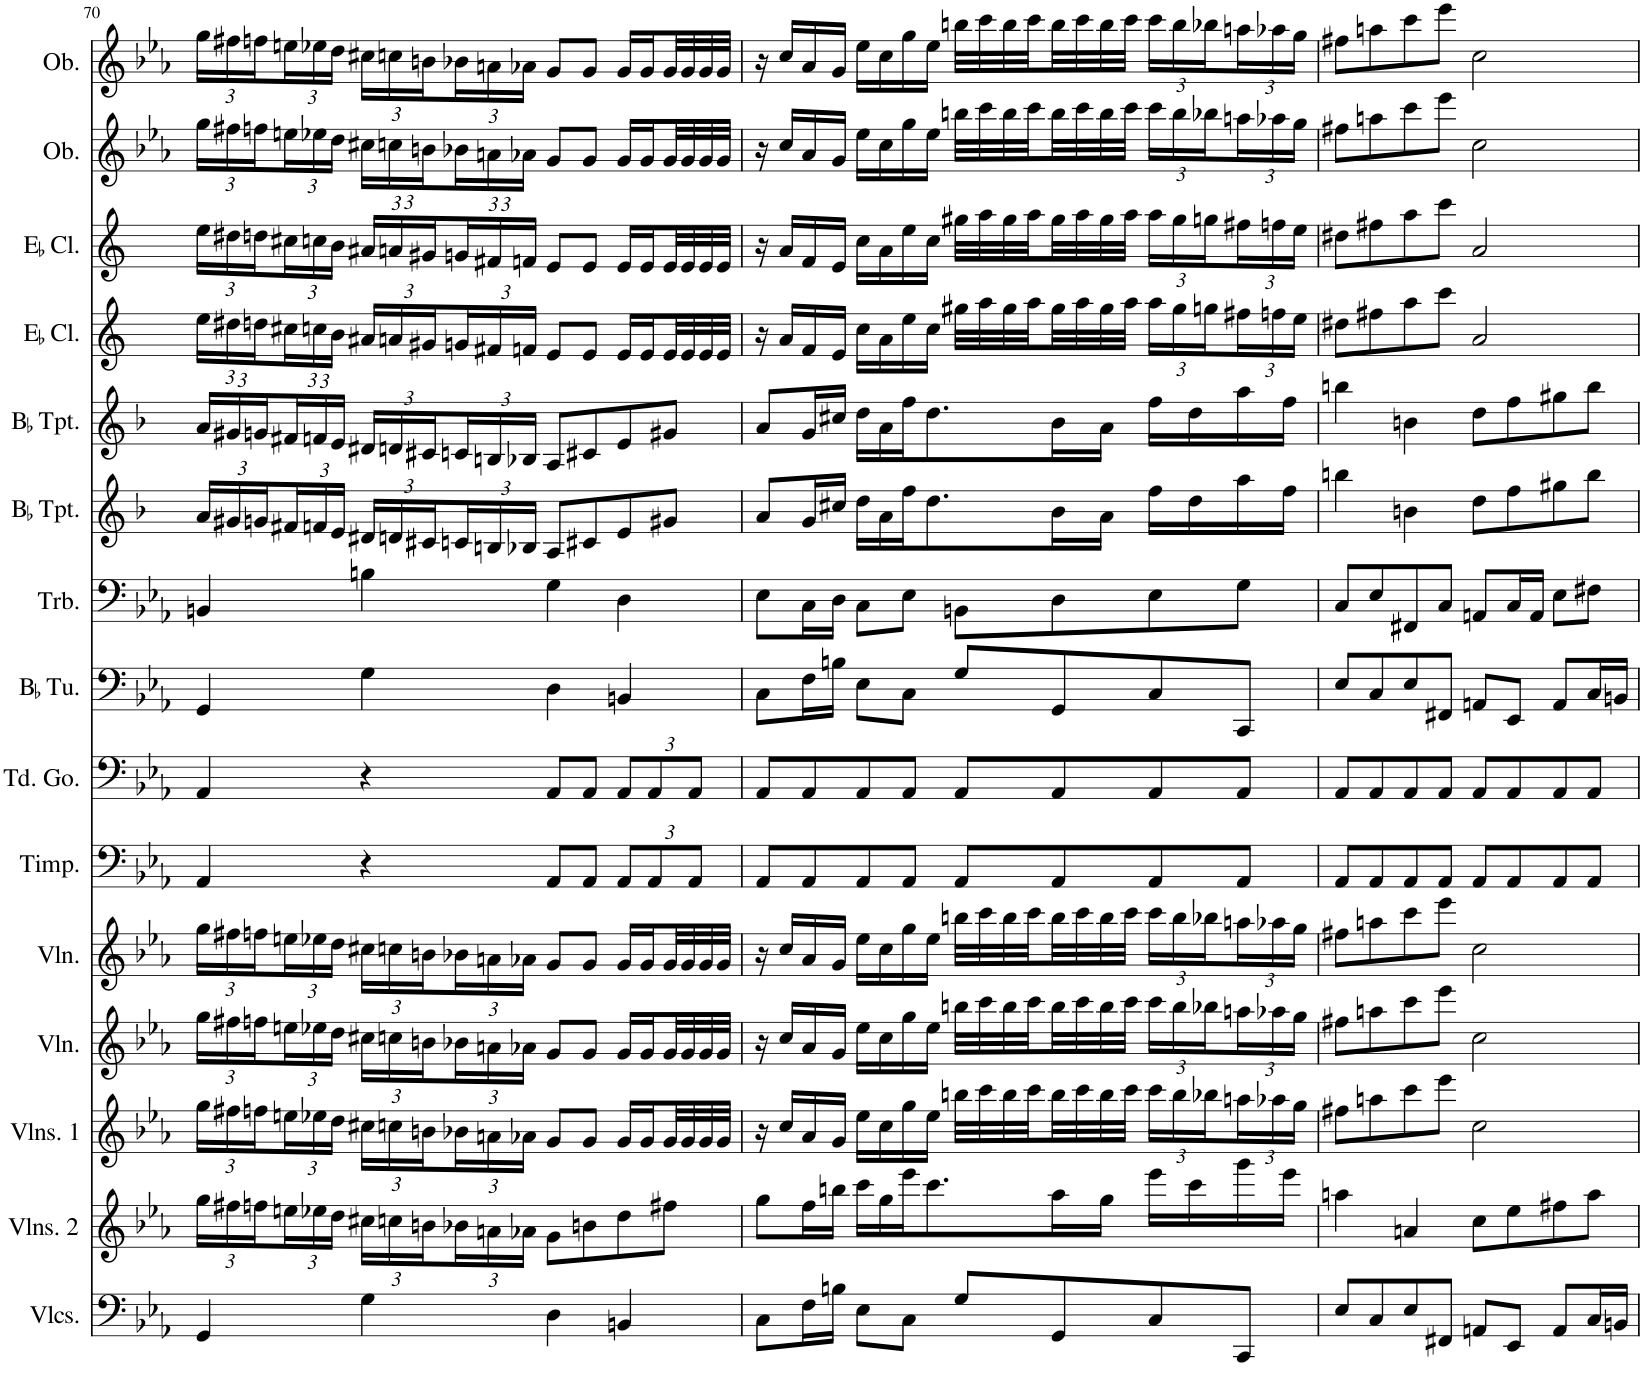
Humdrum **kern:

**kern	**kern	**kern	**kern	**kern	**kern	**kern	**kern	**kern	**kern	**kern	**kern	**kern	**kern	**kern
*part15	*part14	*part13	*part12	*part11	*part10	*part9	*part8	*part7	*part6	*part5	*part4	*part3	*part2	*part1
*staff15	*staff14	*staff13	*staff12	*staff11	*staff10	*staff9	*staff8	*staff7	*staff6	*staff5	*staff4	*staff3	*staff2	*staff1
*I"Violoncellos	*I"Violins 2	*I"Violins 1	*I"Violin	*I"Violin	*I"Timpani	*I"Tuned Gongs	*I"BaccidentalFlat Tuba	*I"Trombone	*I"BaccidentalFlat Trumpet	*I"BaccidentalFlat Trumpet	*I"EaccidentalFlat Clarinet	*I"EaccidentalFlat Clarinet	*I"Oboe	*I"Oboe
*I'Vlcs.	*I'Vlns. 2	*I'Vlns. 1	*I'Vln.	*I'Vln.	*I'Timp.	*I'Td. Go.	*I'BaccidentalFlat Tu.	*I'Trb.	*I'BaccidentalFlat Tpt.	*I'BaccidentalFlat Tpt.	*I'EaccidentalFlat Cl.	*I'EaccidentalFlat Cl.	*I'Ob.	*I'Ob.
!!LO:PB:g=z
*clefF4	*clefG2	*clefG2	*clefG2	*clefG2	*clefF4	*clefF4	*clefF4	*clefF4	*clefG2	*clefG2	*clefG2	*clefG2	*clefG2	*clefG2
*	*	*	*	*	*	*	*	*	*Trd1c2	*Trd1c2	*Trd-2c-3	*Trd-2c-3	*	*
*k[b-e-a-]	*k[b-e-a-]	*k[b-e-a-]	*k[b-e-a-]	*k[b-e-a-]	*k[b-e-a-]	*k[b-e-a-]	*k[b-e-a-]	*k[b-e-a-]	*k[b-]	*k[b-]	*k[]	*k[]	*k[b-e-a-]	*k[b-e-a-]
*M4/4	*M4/4	*M4/4	*M4/4	*M4/4	*M4/4	*M4/4	*M4/4	*M4/4	*M4/4	*M4/4	*M4/4	*M4/4	*M4/4	*M4/4
*	*Xbrackettup	*Xbrackettup	*Xbrackettup	*Xbrackettup	*	*	*	*	*Xbrackettup	*Xbrackettup	*Xbrackettup	*Xbrackettup	*Xbrackettup	*Xbrackettup
=70	=70	=70	=70	=70	=70	=70	=70	=70	=70	=70	=70	=70	=70	=70
4GG/	24gg\LL	24gg\LL	24gg\LL	24gg\LL	4AA-/	4AA-/	4GG/	4BBn/	24a/LL	24a/LL	24ee\LL	24ee\LL	24gg\LL	24gg\LL
.	24ff#X\	24ff#X\	24ff#X\	24ff#X\	.	.	.	.	24g#X/	24g#X/	24dd#X\	24dd#X\	24ff#X\	24ff#X\
.	24ffn\	24ffn\	24ffn\	24ffn\	.	.	.	.	24gn/	24gn/	24ddn\	24ddn\	24ffn\	24ffn\
.	24een\	24een\	24een\	24een\	.	.	.	.	24f#X/	24f#X/	24cc#X\	24cc#X\	24een\	24een\
.	24ee-X\	24ee-X\	24ee-X\	24ee-X\	.	.	.	.	24fn/	24fn/	24ccn\	24ccn\	24ee-X\	24ee-X\
.	24dd\JJ	24dd\JJ	24dd\JJ	24dd\JJ	.	.	.	.	24e/JJ	24e/JJ	24b\JJ	24b\JJ	24dd\JJ	24dd\JJ
4G\	24cc#X\LL	24cc#X\LL	24cc#X\LL	24cc#X\LL	4r	4r	4G\	4Bn\	24d#X/LL	24d#X/LL	24a#X/LL	24a#X/LL	24cc#X\LL	24cc#X\LL
.	24ccn\	24ccn\	24ccn\	24ccn\	.	.	.	.	24dn/	24dn/	24an/	24an/	24ccn\	24ccn\
.	24bn\	24bn\	24bn\	24bn\	.	.	.	.	24c#X/	24c#X/	24g#X/	24g#X/	24bn\	24bn\
.	24b-X\	24b-X\	24b-X\	24b-X\	.	.	.	.	24cn/	24cn/	24gn/	24gn/	24b-X\	24b-X\
.	24an\	24an\	24an\	24an\	.	.	.	.	24Bn/	24Bn/	24f#X/	24f#X/	24an\	24an\
.	24a-X\JJ	24a-X\JJ	24a-X\JJ	24a-X\JJ	.	.	.	.	24B-X/JJ	24B-X/JJ	24fn/JJ	24fn/JJ	24a-X\JJ	24a-X\JJ
4D\	8g\L	8g/L	8g/L	8g/L	8AA-/L	8AA-/L	4D\	4G\	8A/L	8A/L	8e/L	8e/L	8g/L	8g/L
.	8bn\	8g/J	8g/J	8g/J	8AA-/J	8AA-/J	.	.	8c#X/	8c#X/	8e/J	8e/J	8g/J	8g/J
*	*	*	*	*	*Xbrackettup	*Xbrackettup	*	*	*	*	*	*	*	*
4BBn/	8dd\	16g/LL	16g/LL	16g/LL	12AA-/L	12AA-/L	4BBn/	4D\	8e/	8e/	16e/LL	16e/LL	16g/LL	16g/LL
.	.	16g/	16g/	16g/	.	.	.	.	.	.	16e/	16e/	16g/	16g/
.	.	.	.	.	12AA-/	12AA-/	.	.	.	.	.	.	.	.
.	8ff#X\J	32g/L	32g/L	32g/L	.	.	.	.	8g#X/J	8g#X/J	32e/L	32e/L	32g/L	32g/L
.	.	32g/	32g/	32g/	.	.	.	.	.	.	32e/	32e/	32g/	32g/
.	.	.	.	.	12AA-/J	12AA-/J	.	.	.	.	.	.	.	.
.	.	32g/	32g/	32g/	.	.	.	.	.	.	32e/	32e/	32g/	32g/
.	.	32g/JJJ	32g/JJJ	32g/JJJ	.	.	.	.	.	.	32e/JJJ	32e/JJJ	32g/JJJ	32g/JJJ
=71	=71	=71	=71	=71	=71	=71	=71	=71	=71	=71	=71	=71	=71	=71
8C\L	8gg\L	16r	16r	16r	8AA-/L	8AA-/L	8C\L	8E-\L	8a/L	8a/L	16r	16r	16r	16r
.	.	16cc/LL	16cc/LL	16cc/LL	.	.	.	.	.	.	16a/LL	16a/LL	16cc/LL	16cc/LL
16F\L	16ff\L	16a-/	16a-/	16a-/	8AA-/	8AA-/	16F\L	16C\L	16g/L	16g/L	16f/	16f/	16a-/	16a-/
16Bn\JJ	16bbn\JJ	16g/JJ	16g/JJ	16g/JJ	.	.	16Bn\JJ	16D\JJ	16cc#X/JJ	16cc#X/JJ	16e/JJ	16e/JJ	16g/JJ	16g/JJ
8E-\L	16ccc\LL	16ee-\LL	16ee-\LL	16ee-\LL	8AA-/	8AA-/	8E-\L	8C\L	16dd\LL	16dd\LL	16cc\LL	16cc\LL	16ee-\LL	16ee-\LL
.	16gg\	16cc\	16cc\	16cc\	.	.	.	.	16a\	16a\	16a\	16a\	16cc\	16cc\
8C\J	16eee-\J	16gg\	16gg\	16gg\	8AA-/J	8AA-/J	8C\J	8E-\J	16ff\J	16ff\J	16ee\	16ee\	16gg\	16gg\
.	8.ccc\	16ee-\JJ	16ee-\JJ	16ee-\JJ	.	.	.	.	8.dd\	8.dd\	16cc\JJ	16cc\JJ	16ee-\JJ	16ee-\JJ
8G/L	.	32bbn\LLL	32bbn\LLL	32bbn\LLL	8AA-/L	8AA-/L	8G/L	8BBn\L	.	.	32gg#X\LLL	32gg#X\LLL	32bbn\LLL	32bbn\LLL
.	.	32ccc\	32ccc\	32ccc\	.	.	.	.	.	.	32aa\	32aa\	32ccc\	32ccc\
.	.	32bb\	32bb\	32bb\	.	.	.	.	.	.	32gg#\	32gg#\	32bb\	32bb\
.	.	32ccc\	32ccc\	32ccc\	.	.	.	.	.	.	32aa\	32aa\	32ccc\	32ccc\
8GG/	16aa-\L	32bb\	32bb\	32bb\	8AA-/	8AA-/	8GG/	8D\	16b-\L	16b-\L	32gg#\	32gg#\	32bb\	32bb\
.	.	32ccc\	32ccc\	32ccc\	.	.	.	.	.	.	32aa\	32aa\	32ccc\	32ccc\
.	16gg\JJ	32bb\	32bb\	32bb\	.	.	.	.	16a\JJ	16a\JJ	32gg#\	32gg#\	32bb\	32bb\
.	.	32ccc\JJJ	32ccc\JJJ	32ccc\JJJ	.	.	.	.	.	.	32aa\JJJ	32aa\JJJ	32ccc\JJJ	32ccc\JJJ
8C/	16eee-\LL	24ccc\LL	24ccc\LL	24ccc\LL	8AA-/	8AA-/	8C/	8E-\	16ff\LL	16ff\LL	24aa\LL	24aa\LL	24ccc\LL	24ccc\LL
.	.	24bb\	24bb\	24bb\	.	.	.	.	.	.	24gg#\	24gg#\	24bb\	24bb\
.	16ccc\	.	.	.	.	.	.	.	16dd\	16dd\	.	.	.	.
.	.	24bb-X\	24bb-X\	24bb-X\	.	.	.	.	.	.	24ggn\	24ggn\	24bb-X\	24bb-X\
8CC/J	16ggg\	24aan\	24aan\	24aan\	8AA-/J	8AA-/J	8CC/J	8G\J	16aa\	16aa\	24ff#X\	24ff#X\	24aan\	24aan\
.	.	24aa-X\	24aa-X\	24aa-X\	.	.	.	.	.	.	24ffn\	24ffn\	24aa-X\	24aa-X\
.	16eee-\JJ	.	.	.	.	.	.	.	16ff\JJ	16ff\JJ	.	.	.	.
.	.	24gg\JJ	24gg\JJ	24gg\JJ	.	.	.	.	.	.	24ee\JJ	24ee\JJ	24gg\JJ	24gg\JJ
=72	=72	=72	=72	=72	=72	=72	=72	=72	=72	=72	=72	=72	=72	=72
8E-/L	4aan\	8ff#X\L	8ff#X\L	8ff#X\L	8AA-/L	8AA-/L	8E-/L	8C/L	4bbn\	4bbn\	8dd#X\L	8dd#X\L	8ff#X\L	8ff#X\L
8C/	.	8aan\	8aan\	8aan\	8AA-/	8AA-/	8C/	8E-/	.	.	8ff#X\	8ff#X\	8aan\	8aan\
8E-/	4an/	8ccc\	8ccc\	8ccc\	8AA-/	8AA-/	8E-/	8FF#X/	4bn\	4bn\	8aa\	8aa\	8ccc\	8ccc\
8FF#X/J	.	8eee-\J	8eee-\J	8eee-\J	8AA-/J	8AA-/J	8FF#X/J	8C/J	.	.	8ccc\J	8ccc\J	8eee-\J	8eee-\J
8AAn/L	8cc\L	2cc\	2cc\	2cc\	8AA-/L	8AA-/L	8AAn/L	8AAn/L	8dd\L	8dd\L	2a/	2a/	2cc\	2cc\
8EE-/J	8ee-\	.	.	.	8AA-/	8AA-/	8EE-/J	16C/L	8ff\	8ff\	.	.	.	.
.	.	.	.	.	.	.	.	16AA/JJ	.	.	.	.	.	.
8AA/L	8ff#X\	.	.	.	8AA-/	8AA-/	8AA/L	8E-\L	8gg#X\	8gg#X\	.	.	.	.
16C/L	8aa\J	.	.	.	8AA-/J	8AA-/J	16C/L	8F#X\J	8bb\J	8bb\J	.	.	.	.
16BBn/JJ	.	.	.	.	.	.	16BBn/JJ	.	.	.	.	.	.	.
=	=	=	=	=	=	=	=	=	=	=	=	=	=	=
*-	*-	*-	*-	*-	*-	*-	*-	*-	*-	*-	*-	*-	*-	*-
